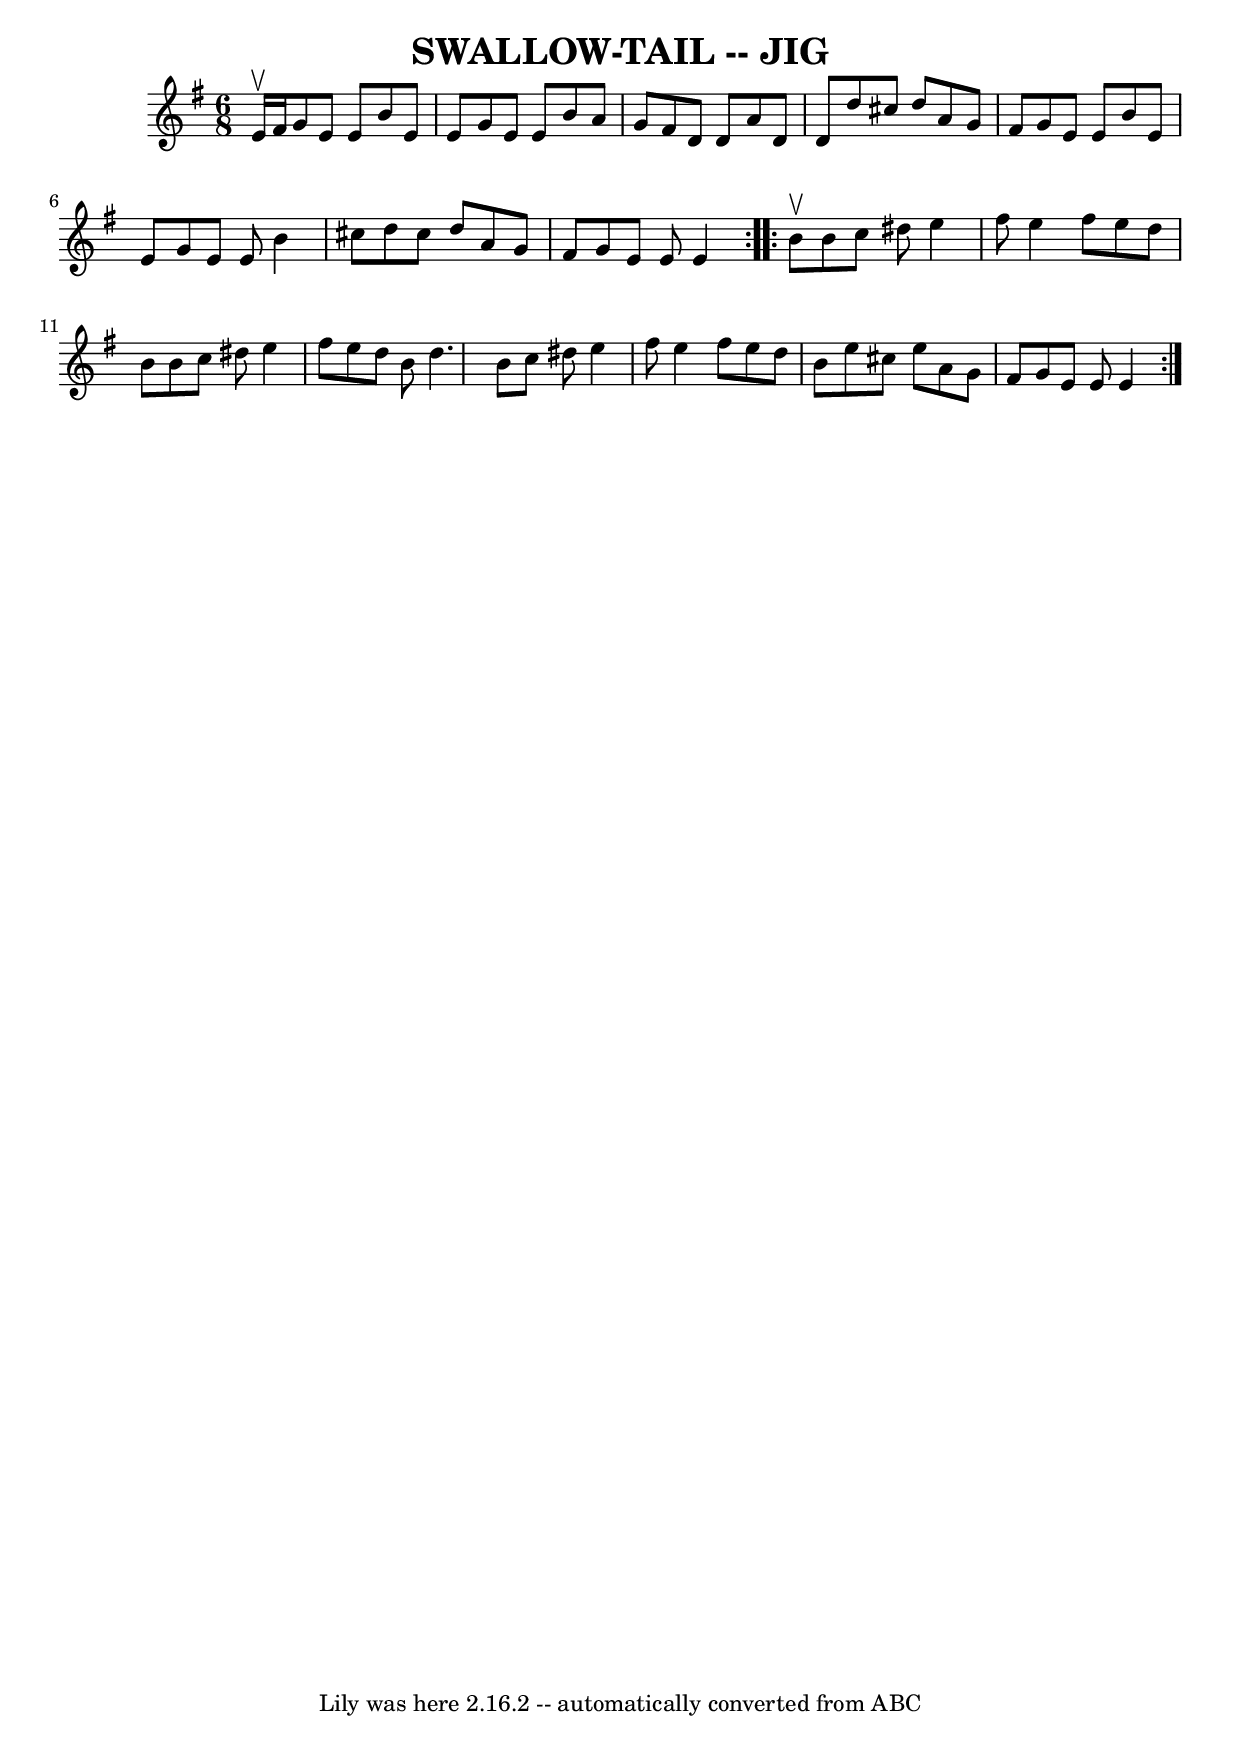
\version "2.7.40"
\include "Mammoth.ily"
\header {
	%% book = "Ryan's Mammoth Collection of Fiddle Tunes"
	crossRefNumber = "1"
	footnotes = ""
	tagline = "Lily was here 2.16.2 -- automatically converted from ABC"
	title = "SWALLOW-TAIL -- JIG"
}
voicedefault =  {


\repeat volta 2 {
\time 6/8 
\key e \minor e'16^\upbow fis'16        |
 g'8 e'8    
e'8 b'8 e'8 e'8    |
 g'8 e'8 e'8 b'8 a'8 g'8   
 |
 fis'8 d'8 d'8 a'8 d'8 d'8    |
 d''8    
cis''8 d''8 a'8 g'8 fis'8        |
 g'8 e'8 e'8    
b'8 e'8 e'8    |
 g'8 e'8 e'8 b'4 cis''8    |
  
 d''8 cis''8 d''8 a'8 g'8 fis'8    |
 g'8 e'8 e'8  
 e'4    }     \repeat volta 2 { b'8^\upbow       |
 b'8 c''8    
dis''8 e''4 fis''8    |
 e''4 fis''8 e''8 d''8 b'8    
|
 b'8 c''8 dis''8 e''4 fis''8    |
 e''8 d''8   
 b'8 d''4.        |
 b'8 c''8 dis''8 e''4 fis''8    
|
 e''4 fis''8 e''8 d''8 b'8    |
 e''8 cis''8   
 e''8 a'8 g'8 fis'8    |
 g'8 e'8 e'8 e'4    }   
}

\score{
    <<

	\context Staff="default"
	{
	    \voicedefault 
	}

    >>
	\layout {
	}
	\midi {}
}
